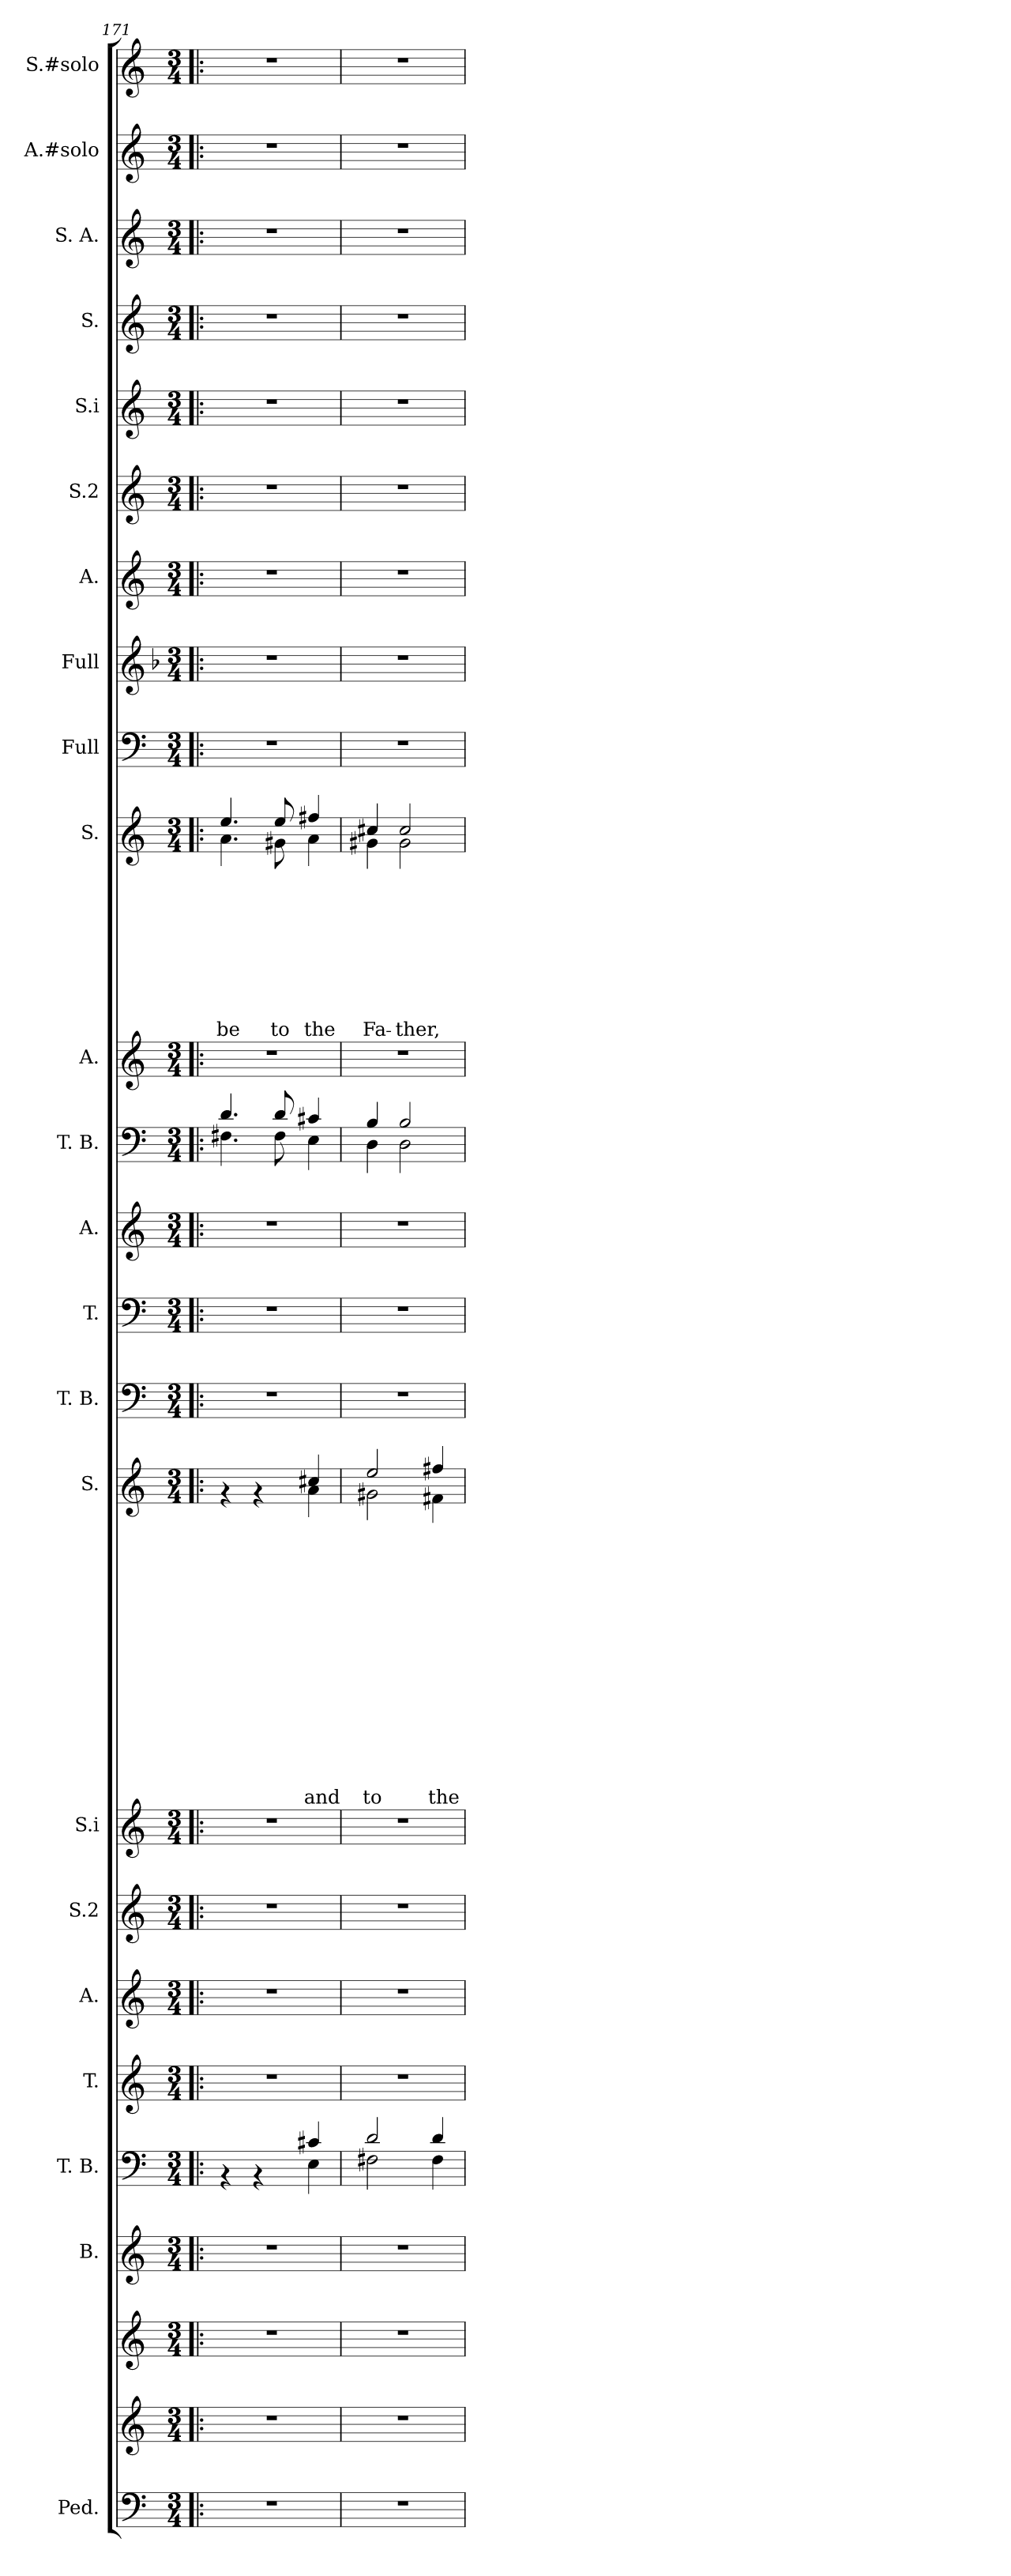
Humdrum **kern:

**kern	**kern	**kern	**kern	**kern	**kern	**kern	**kern	**kern	**kern	**text	**text	**text	**text	**text	**text	**text	**text	**text	**text	**text	**text	**text	**text	**text	**kern	**kern	**kern	**kern	**kern	**kern	**text	**text	**text	**text	**text	**text	**text	**text	**text	**kern	**kern	**kern	**kern	**kern	**kern	**kern	**kern	**kern
*part25	*part24	*part23	*part22	*part21	*part20	*part19	*part18	*part17	*part16	*part16	*part16	*part16	*part16	*part16	*part16	*part16	*part16	*part16	*part16	*part16	*part16	*part16	*part16	*part16	*part15	*part14	*part13	*part12	*part11	*part10	*part10	*part10	*part10	*part10	*part10	*part10	*part10	*part10	*part10	*part9	*part8	*part7	*part6	*part5	*part4	*part3	*part2	*part1
*staff25	*staff24	*staff23	*staff22	*staff21	*staff20	*staff19	*staff18	*staff17	*staff16	*staff16	*staff16	*staff16	*staff16	*staff16	*staff16	*staff16	*staff16	*staff16	*staff16	*staff16	*staff16	*staff16	*staff16	*staff16	*staff15	*staff14	*staff13	*staff12	*staff11	*staff10	*staff10	*staff10	*staff10	*staff10	*staff10	*staff10	*staff10	*staff10	*staff10	*staff9	*staff8	*staff7	*staff6	*staff5	*staff4	*staff3	*staff2	*staff1
*I"Ped.	*	*	*I"B.	*I"T. B.	*I"T.	*I"A.	*I"S.2	*I"S.i	*I"S.	*	*	*	*	*	*	*	*	*	*	*	*	*	*	*	*I"T. B.	*I"T.	*I"A.	*I"T. B.	*I"A.	*I"S.	*	*	*	*	*	*	*	*	*	*I"Full	*I"Full	*I"A.	*I"S.2	*I"S.i	*I"S.	*I"S. A.	*I"A.#solo	*I"S.#solo
*I'Ped.	*	*	*	*I'T. B.	*I'T.	*I'A.	*I'S.2	*I'S.i	*I'S.	*	*	*	*	*	*	*	*	*	*	*	*	*	*	*	*I'T. B.	*I'T.	*	*I'T. B.	*I'A.	*I'S.	*	*	*	*	*	*	*	*	*	*	*	*I'A.	*I'S.2	*I'S.i	*I'S.	*I'S. A.	*I'A.#solo	*I'S.#solo
*clefF4	*clefG2	*clefG2	*clefG2	*clefF4	*clefG2	*clefG2	*clefG2	*clefG2	*clefG2	*	*	*	*	*	*	*	*	*	*	*	*	*	*	*	*clefF4	*clefF4	*clefG2	*clefF4	*clefG2	*clefG2	*	*	*	*	*	*	*	*	*	*clefF4	*clefG2	*clefG2	*clefG2	*clefG2	*clefG2	*clefG2	*clefG2	*clefG2
*	*	*	*	*	*	*	*	*	*	*	*	*	*	*	*	*	*	*	*	*	*	*	*	*	*	*	*	*	*	*	*	*	*	*	*	*	*	*	*	*	*ITrd3c5	*	*	*	*	*	*	*
*k[]	*k[]	*k[]	*k[]	*k[]	*k[]	*k[]	*k[]	*k[]	*k[]	*	*	*	*	*	*	*	*	*	*	*	*	*	*	*	*k[]	*k[]	*k[]	*k[]	*k[]	*k[]	*	*	*	*	*	*	*	*	*	*k[]	*k[]	*k[]	*k[]	*k[]	*k[]	*k[]	*k[]	*k[]
*C:	*C:	*C:	*C:	*C:	*C:	*C:	*C:	*C:	*C:	*	*	*	*	*	*	*	*	*	*	*	*	*	*	*	*C:	*C:	*C:	*C:	*C:	*C:	*	*	*	*	*	*	*	*	*	*C:	*C:	*C:	*C:	*C:	*C:	*C:	*C:	*C:
*M3/4	*M3/4	*M3/4	*M3/4	*M3/4	*M3/4	*M3/4	*M3/4	*M3/4	*M3/4	*	*	*	*	*	*	*	*	*	*	*	*	*	*	*	*M3/4	*M3/4	*M3/4	*M3/4	*M3/4	*M3/4	*	*	*	*	*	*	*	*	*	*M3/4	*M3/4	*M3/4	*M3/4	*M3/4	*M3/4	*M3/4	*M3/4	*M3/4
=171!|:	=171!|:	=171!|:	=171!|:	=171!|:	=171!|:	=171!|:	=171!|:	=171!|:	=171!|:	=171!|:	=171!|:	=171!|:	=171!|:	=171!|:	=171!|:	=171!|:	=171!|:	=171!|:	=171!|:	=171!|:	=171!|:	=171!|:	=171!|:	=171!|:	=171!|:	=171!|:	=171!|:	=171!|:	=171!|:	=171!|:	=171!|:	=171!|:	=171!|:	=171!|:	=171!|:	=171!|:	=171!|:	=171!|:	=171!|:	=171!|:	=171!|:	=171!|:	=171!|:	=171!|:	=171!|:	=171!|:	=171!|:	=171!|:
*	*	*	*	*^	*	*	*	*	*^	*	*	*	*	*	*	*	*	*	*	*	*	*	*	*	*	*	*	*^	*	*^	*	*	*	*	*	*	*	*	*	*	*	*	*	*	*	*	*	*
!	!	!	!	!	!	!	!	!	!	!	!	!	!	!	!	!	!	!	!	!	!	!	!	!	!	!	!	!	!	!	!	!	!	!	!	!	!	!	!	!	!	!	!LO:LY:b	!	!	!	!	!	!	!	!	!
2.r	2.r	2.r	2.r	4rAA	2ryy	2.r	2.r	2.r	2.r	4rf	2ryy	.	.	.	.	.	.	.	.	.	.	.	.	.	.	.	2.r	2.r	2.r	4.d/	4.F#X\	2.r	4.ee/	4.a\	.	.	.	.	.	.	.	.	be	2.r	2.r	2.r	2.r	2.r	2.r	2.r	2.r	2.r
.	.	.	.	4rAA	.	.	.	.	.	4rf	.	.	.	.	.	.	.	.	.	.	.	.	.	.	.	.	.	.	.	.	.	.	.	.	.	.	.	.	.	.	.	.	.	.	.	.	.	.	.	.	.	.
!	!	!	!	!	!	!	!	!	!	!	!	!	!	!	!	!	!	!	!	!	!	!	!	!	!	!	!	!	!	!	!	!	!	!	!	!	!	!	!	!	!	!	!LO:LY:b	!	!	!	!	!	!	!	!	!
.	.	.	.	.	.	.	.	.	.	.	.	.	.	.	.	.	.	.	.	.	.	.	.	.	.	.	.	.	.	8d/	8F#\	.	8ee/	8g#X\	.	.	.	.	.	.	.	.	to	.	.	.	.	.	.	.	.	.
!	!	!	!	!	!	!	!	!	!	!	!	!	!	!	!	!	!	!	!	!	!	!	!	!	!	!LO:LY:b	!	!	!	!	!	!	!	!	!	!	!	!	!	!	!	!	!LO:LY:b	!	!	!	!	!	!	!	!	!
.	.	.	.	4c#X/	4E\	.	.	.	.	4cc#X/	4a\	.	.	.	.	.	.	.	.	.	.	.	.	.	.	and	.	.	.	4c#X/	4E\	.	4ff#X/	4a\	.	.	.	.	.	.	.	.	the	.	.	.	.	.	.	.	.	.
=172	=172	=172	=172	=172	=172	=172	=172	=172	=172	=172	=172	=172	=172	=172	=172	=172	=172	=172	=172	=172	=172	=172	=172	=172	=172	=172	=172	=172	=172	=172	=172	=172	=172	=172	=172	=172	=172	=172	=172	=172	=172	=172	=172	=172	=172	=172	=172	=172	=172	=172	=172	=172
!	!	!	!	!	!	!	!	!	!	!	!	!	!	!	!	!	!	!	!	!	!	!	!	!	!	!LO:LY:b	!	!	!	!	!	!	!	!	!	!	!	!	!	!	!	!	!LO:LY:b	!	!	!	!	!	!	!	!	!
2.r	2.r	2.r	2.r	2d/	2F#X\	2.r	2.r	2.r	2.r	2ee/	2g#X\	.	.	.	.	.	.	.	.	.	.	.	.	.	.	to	2.r	2.r	2.r	4B/	4D\	2.r	4cc#X/	4g#X\	.	.	.	.	.	.	.	.	Fa-	2.r	2.r	2.r	2.r	2.r	2.r	2.r	2.r	2.r
!	!	!	!	!	!	!	!	!	!	!	!	!	!	!	!	!	!	!	!	!	!	!	!	!	!	!	!	!	!	!	!	!	!	!	!	!	!	!	!	!	!	!	!LO:LY:b	!	!	!	!	!	!	!	!	!
.	.	.	.	.	.	.	.	.	.	.	.	.	.	.	.	.	.	.	.	.	.	.	.	.	.	.	.	.	.	2B/	2D\	.	2cc#/	2g#\	.	.	.	.	.	.	.	.	-ther,	.	.	.	.	.	.	.	.	.
!	!	!	!	!	!	!	!	!	!	!	!	!	!	!	!	!	!	!	!	!	!	!	!	!	!	!LO:LY:b	!	!	!	!	!	!	!	!	!	!	!	!	!	!	!	!	!	!	!	!	!	!	!	!	!	!
.	.	.	.	4d/	4F#\	.	.	.	.	4ff#X/	4f#X\	.	.	.	.	.	.	.	.	.	.	.	.	.	.	the	.	.	.	.	.	.	.	.	.	.	.	.	.	.	.	.	.	.	.	.	.	.	.	.	.	.
*	*	*	*	*v	*v	*	*	*	*	*v	*v	*	*	*	*	*	*	*	*	*	*	*	*	*	*	*	*	*	*	*v	*v	*	*v	*v	*	*	*	*	*	*	*	*	*	*	*	*	*	*	*	*	*	*
=	=	=	=	=	=	=	=	=	=	=	=	=	=	=	=	=	=	=	=	=	=	=	=	=	=	=	=	=	=	=	=	=	=	=	=	=	=	=	=	=	=	=	=	=	=	=	=	=
*-	*-	*-	*-	*-	*-	*-	*-	*-	*-	*-	*-	*-	*-	*-	*-	*-	*-	*-	*-	*-	*-	*-	*-	*-	*-	*-	*-	*-	*-	*-	*-	*-	*-	*-	*-	*-	*-	*-	*-	*-	*-	*-	*-	*-	*-	*-	*-	*-
